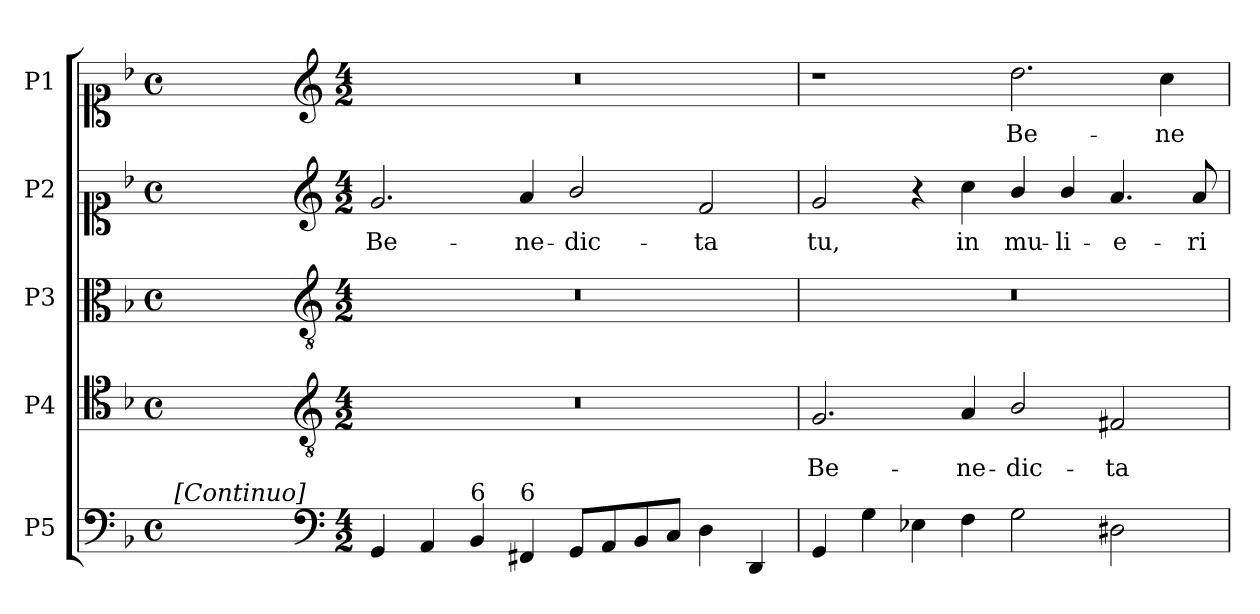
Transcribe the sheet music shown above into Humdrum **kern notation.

**kern	**kern	**text	**kern	**kern	**text	**kern	**text
*part5	*part4	*part4	*part3	*part2	*part2	*part1	*part1
*staff5	*staff4	*staff4	*staff3	*staff2	*staff2	*staff1	*staff1
*I"P5	*I"P4	*	*I"P3	*I"P2	*	*I"P1	*
!!LO:PB:g=z
*clefF4	*clefC4	*	*clefC3	*clefC1	*	*clefC1	*
*	*ITrd7c12	*	*ITrd7c12	*	*	*	*
*k[b-]	*k[b-]	*	*k[b-]	*k[b-]	*	*k[b-]	*
*F:	*F:	*	*F:	*F:	*	*F:	*
*M4/4	*M4/4	*	*M4/4	*M4/4	*	*M4/4	*
*met(c)	*met(c)	*	*met(c)	*met(c)	*	*met(c)	*
=1	=1	=1	=1	=1	=1	=1	=1
!LO:TX:a:t=[Continuo]	!	!	!	!	!	!	!
1ryy	1ryy	.	1ryy	1ryy	.	1ryy	.
=2-	=2-	=2-	=2-	=2-	=2-	=2-	=2-
*clefF4	*clefGv2	*	*clefGv2	*clefG2	*	*clefG2	*
*M4/2	*M4/2	*	*M4/2	*M4/2	*	*M4/2	*
!	!LO:N:vis=1	!	!LO:N:vis=1	!	!	!	!
!	!	!	!	!	!LO:LY:b:color=#000000	!LO:N:vis=1	!
4GGi/	0r	.	0r	2.gi/	Be-	0r	.
4AAi/	.	.	.	.	.	.	.
!LO:TX:a:t=6	!	!	!	!	!	!	!
4BB-i/	.	.	.	.	.	.	.
!LO:TX:a:t=6	!	!	!	!	!	!	!
!	!	!	!	!	!LO:LY:b:color=#000000	!	!
4FF#Xi/	.	.	.	4ai/	-ne-	.	.
!	!	!	!	!	!LO:LY:b:color=#000000	!	!
8GGi/L	.	.	.	2b-i/	-dic-	.	.
8AAi/	.	.	.	.	.	.	.
8BB-i/	.	.	.	.	.	.	.
8Ci/J	.	.	.	.	.	.	.
!	!	!	!	!	!LO:LY:b:color=#000000	!	!
4Di\	.	.	.	2fi/	-ta	.	.
4DDi/	.	.	.	.	.	.	.
=3	=3	=3	=3	=3	=3	=3	=3
!	!	!LO:LY:b:color=#000000	!LO:N:vis=1	!	!	!	!
!	!	!	!	!	!LO:LY:b:color=#000000	!	!
4GGi/	2.GGi/	Be-	0r	2gi/	tu,	1r	.
4Gi\	.	.	.	.	.	.	.
4E-Xi\	.	.	.	4r	.	.	.
!	!	!LO:LY:b:color=#000000	!	!	!	!	!
!	!	!	!	!	!LO:LY:b:color=#000000	!	!
4Fi\	4AAi/	-ne-	.	4cci\	in	.	.
!	!	!LO:LY:b:color=#000000	!	!	!	!	!
!	!	!	!	!	!LO:LY:b:color=#000000	!	!
!	!	!	!	!	!	!	!LO:LY:b:color=#000000
2Gi\	2BB-i/	-dic-	.	4b-i/	mu-	2.ddi\	Be-
!	!	!	!	!	!LO:LY:b:color=#000000	!	!
.	.	.	.	4b-i/	-li-	.	.
!	!	!LO:LY:b:color=#000000	!	!	!	!	!
!	!	!	!	!	!LO:LY:b:color=#000000	!	!
2D#Xi\	2FF#Xi/	-ta	.	4.ai/	-e-	.	.
!	!	!	!	!	!	!	!LO:LY:b:color=#000000
.	.	.	.	.	.	4cci\	-ne-
!	!	!	!	!	!LO:LY:b:color=#000000	!	!
.	.	.	.	8ai/	-ri-	.	.
=	=	=	=	=	=	=	=
*-	*-	*-	*-	*-	*-	*-	*-
